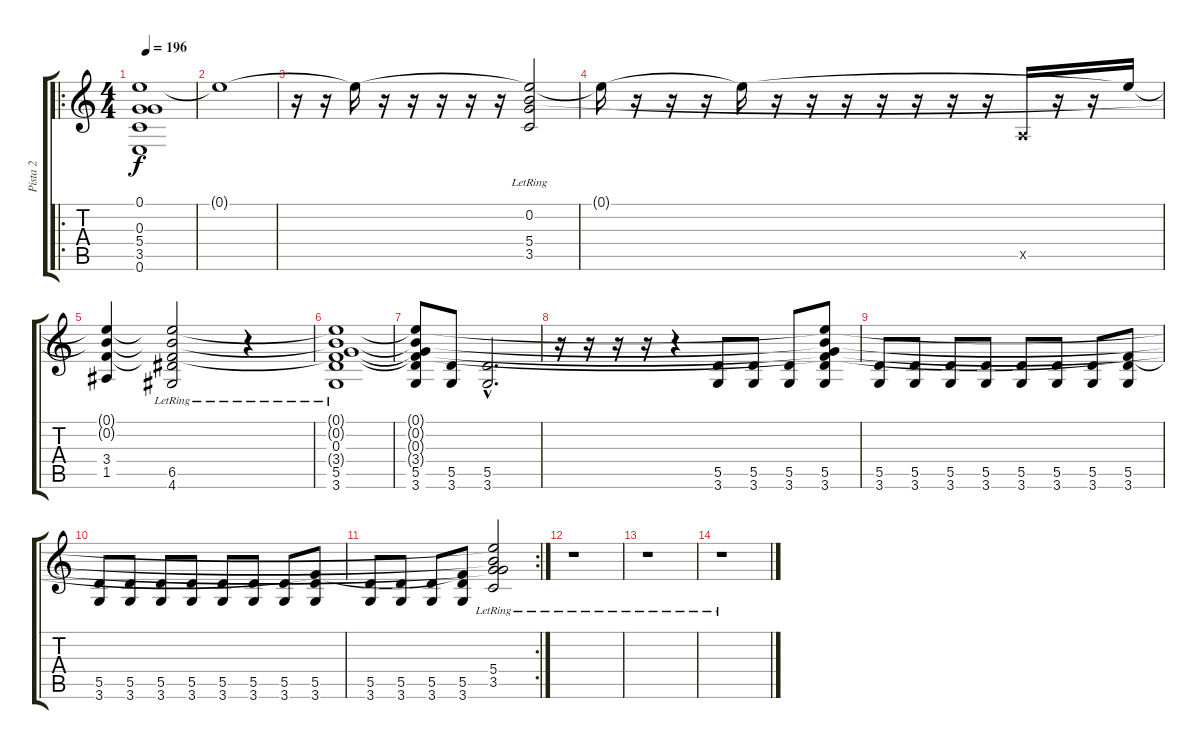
\track ("Pista 2" "Pista 2") {instrument distortionguitar}
\staff {score tabs}
\tuning (E4 B3 G3 D3 A2 E2) {hide}
\ro
\ts (4 4)
\tempo 196
\clef g2
\ks c
(0.1 0.3 5.4 3.5 0.6).1{dy f instrument distortionguitar} |
0.1{t}.1 |
r.16 r.16 0.1{t}.16 r.16 r.16 r.16 r.16 r.16 (0.1{t} 0.2 5.4{lr} 3.5{lr}).2 |
0.1{t}.16 r.16 r.16 r.16 0.1{t}.16 r.16 r.16 r.16 r.16 r.16 r.16 r.16 0.5{x}.16 r.16 r.16 0.1{t}.16 |
(0.1{t} 0.2{t} 3.4 1.5).4 (0.1{t} 0.2{t} 3.4{t} 6.5{lr} 4.6{lr}).2 r.4 |
(0.1{t} 0.2{t} 0.3 3.4{t} 5.5{lr} 3.6{lr}).1 |
(0.1{t} 0.2{t} 0.3{t} 3.4{t} 5.5 3.6).8 (5.5 3.6).8 (5.5{hac} 3.6{hac}).2{d} |
r.16 r.16 r.16 r.16 r.4 (5.5 3.6).8 (5.5 3.6).8 (5.5 3.6).8 (0.1{t} 0.2{t} 0.3{t} 3.4{t} 5.5 3.6).8 |
(5.5 3.6).8 (5.5 3.6).8 (5.5 3.6).8 (5.5 3.6).8 (5.5 3.6).8 (5.5 3.6).8 (5.5 3.6).8 (3.4{t} 5.5 3.6).8 |
(5.5 3.6).8 (5.5 3.6).8 (5.5 3.6).8 (5.5 3.6).8 (5.5 3.6).8 (5.5 3.6).8 (5.5 3.6).8 (3.4{t} 5.5 3.6).8 |
\rc 2
(5.5 3.6).8 (5.5 3.6).8 (5.5 3.6).8 (3.4{t} 5.5 3.6).8 (0.1{t} 0.2{t} 0.3{t} 5.4{lr} 3.5{lr}).2 |
r.1 |
r.1 |
r.1
